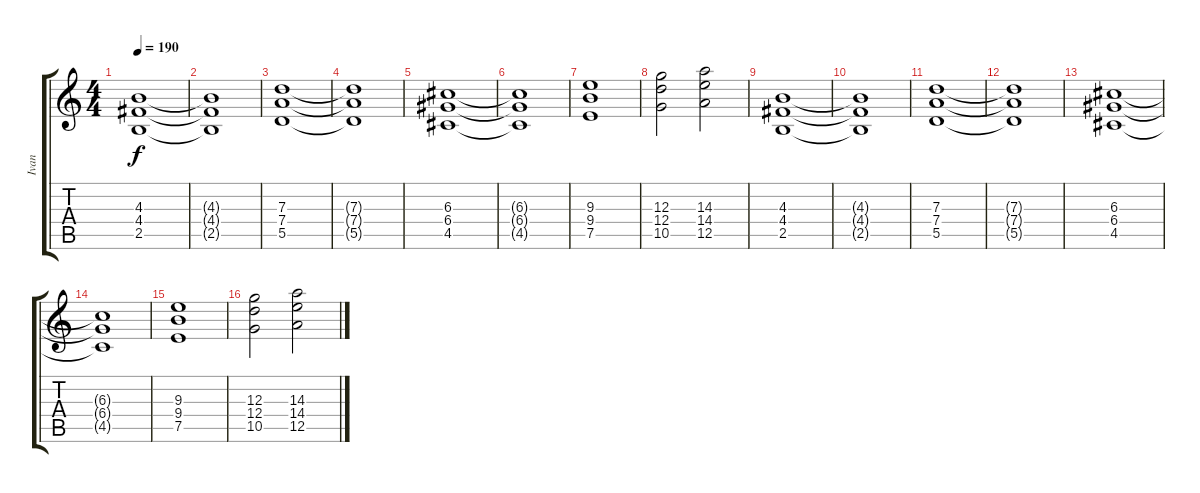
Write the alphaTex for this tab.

\track ("Ivan" "Ivan") {instrument distortionguitar}
\staff {score tabs}
\tuning (E4 B3 G3 D3 A2 E2) {hide}
\ts (4 4)
\tempo 190
\clef g2
\ks c
(4.3 4.4 2.5).1{dy f} |
(4.3{t} 4.4{t} 2.5{t}).1 |
(7.3 7.4 5.5).1 |
(7.3{t} 7.4{t} 5.5{t}).1 |
(6.3 6.4 4.5).1 |
(6.3{t} 6.4{t} 4.5{t}).1 |
(9.3 9.4 7.5).1 |
(12.3 12.4 10.5).2 (14.3 14.4 12.5).2 |
(4.3 4.4 2.5).1 |
(4.3{t} 4.4{t} 2.5{t}).1 |
(7.3 7.4 5.5).1 |
(7.3{t} 7.4{t} 5.5{t}).1 |
(6.3 6.4 4.5).1 |
(6.3{t} 6.4{t} 4.5{t}).1 |
(9.3 9.4 7.5).1 |
(12.3 12.4 10.5).2 (14.3 14.4 12.5).2
